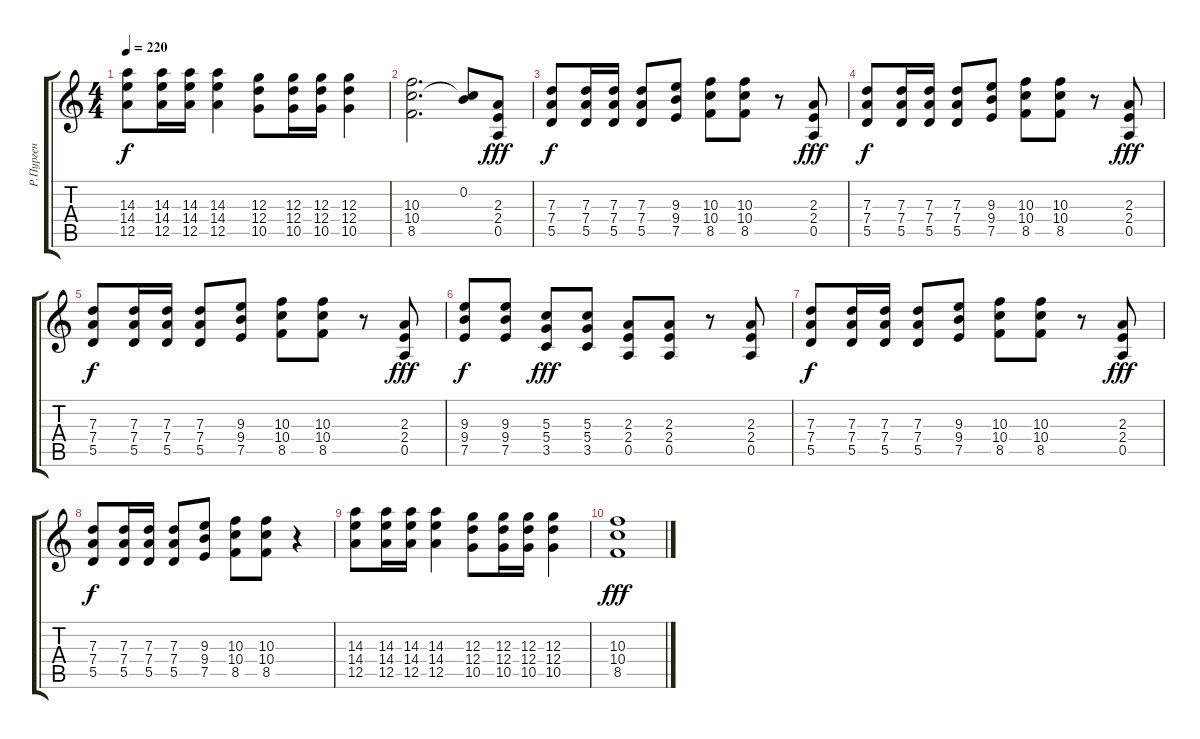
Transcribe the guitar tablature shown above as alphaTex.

\track ("Р.Пурген" "Р.Пурген") {instrument distortionguitar}
\staff {score tabs}
\tuning (E4 B3 G3 D3 A2 E2) {hide}
\ts (4 4)
\tempo 220
\clef g2
\ks c
(14.3 14.4 12.5).8{dy f} (14.3 14.4 12.5).16 (14.3 14.4 12.5).16 (14.3 14.4 12.5).4 (12.3 12.4 10.5).8 (12.3 12.4 10.5).16 (12.3 12.4 10.5).16 (12.3 12.4 10.5).4 |
(10.3 10.4 8.5).2{d} (0.2 10.4{t}).8 (2.3 2.4 0.5).8{dy fff} |
(7.3 7.4 5.5).8{dy f} (7.3 7.4 5.5).16 (7.3 7.4 5.5).16 (7.3 7.4 5.5).8 (9.3 9.4 7.5).8 (10.3 10.4 8.5).8 (10.3 10.4 8.5).8 r.8 (2.3 2.4 0.5).8{dy fff} |
(7.3 7.4 5.5).8{dy f} (7.3 7.4 5.5).16 (7.3 7.4 5.5).16 (7.3 7.4 5.5).8 (9.3 9.4 7.5).8 (10.3 10.4 8.5).8 (10.3 10.4 8.5).8 r.8 (2.3 2.4 0.5).8{dy fff} |
(7.3 7.4 5.5).8{dy f} (7.3 7.4 5.5).16 (7.3 7.4 5.5).16 (7.3 7.4 5.5).8 (9.3 9.4 7.5).8 (10.3 10.4 8.5).8 (10.3 10.4 8.5).8 r.8 (2.3 2.4 0.5).8{dy fff} |
(9.3 9.4 7.5).8{dy f} (9.3 9.4 7.5).8 (5.3 5.4 3.5).8{dy fff} (5.3 5.4 3.5).8 (2.3 2.4 0.5).8 (2.3 2.4 0.5).8 r.8 (2.3 2.4 0.5).8 |
(7.3 7.4 5.5).8{dy f} (7.3 7.4 5.5).16 (7.3 7.4 5.5).16 (7.3 7.4 5.5).8 (9.3 9.4 7.5).8 (10.3 10.4 8.5).8 (10.3 10.4 8.5).8 r.8 (2.3 2.4 0.5).8{dy fff} |
(7.3 7.4 5.5).8{dy f} (7.3 7.4 5.5).16 (7.3 7.4 5.5).16 (7.3 7.4 5.5).8 (9.3 9.4 7.5).8 (10.3 10.4 8.5).8 (10.3 10.4 8.5).8 r.4 |
(14.3 14.4 12.5).8 (14.3 14.4 12.5).16 (14.3 14.4 12.5).16 (14.3 14.4 12.5).4 (12.3 12.4 10.5).8 (12.3 12.4 10.5).16 (12.3 12.4 10.5).16 (12.3 12.4 10.5).4 |
(10.3 10.4 8.5).1{dy fff}
